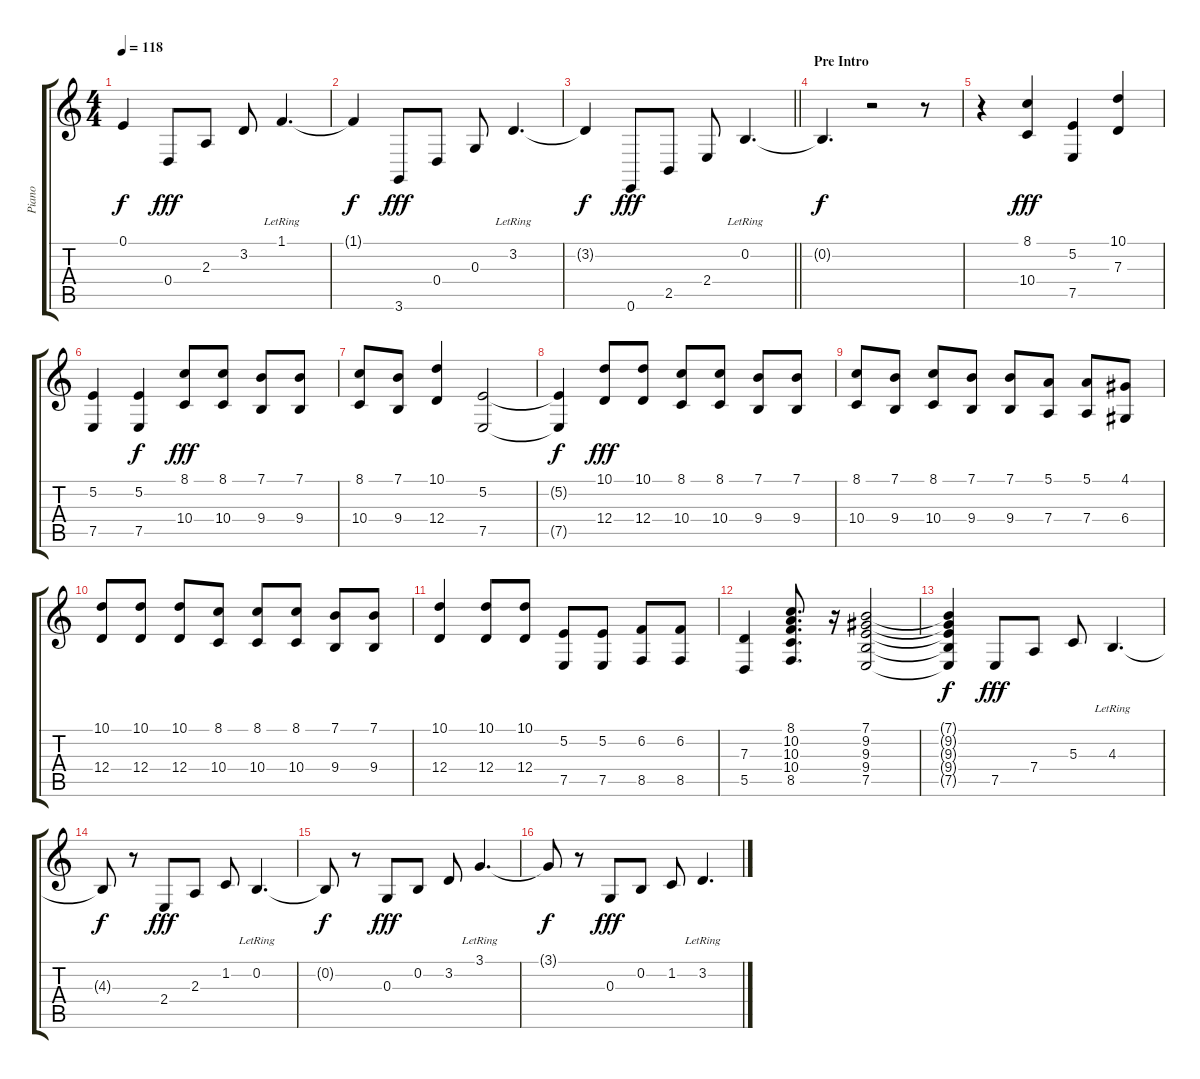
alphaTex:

\track ("Piano" "Piano") {instrument acousticgrandpiano}
\staff {score tabs}
\tuning (E4 B3 G3 D3 A2 E2) {hide}
\ts (4 4)
\tempo 118
\clef g2
\ks c
0.1{t}.4{dy f} 0.4.8{dy fff} 2.3.8 3.2.8 1.1{lr}.4{d} |
1.1{t}.4{dy f} 3.6.8{dy fff} 0.4.8 0.3.8 3.2{lr}.4{d} |
\barLineRight lightlight
3.2{t}.4{dy f} 0.6.8{dy fff} 2.5.8 2.4.8 0.2{lr}.4{d} |
\section ("" "Pre Intro")
0.2{t}.4{d dy f} r.2 r.8 |
r.4 (8.1 10.4).4{dy fff} (5.2 7.5).4 (10.1 7.3).4 |
(5.2 7.5).4 (5.2 7.5).4{dy f} (8.1 10.4).8{dy fff} (8.1 10.4).8 (7.1 9.4).8 (7.1 9.4).8 |
(8.1 10.4).8 (7.1 9.4).8 (10.1 12.4).4 (5.2 7.5).2 |
(5.2{t} 7.5{t}).4{dy f} (10.1 12.4).8{dy fff} (10.1 12.4).8 (8.1 10.4).8 (8.1 10.4).8 (7.1 9.4).8 (7.1 9.4).8 |
(8.1 10.4).8 (7.1 9.4).8 (8.1 10.4).8 (7.1 9.4).8 (7.1 9.4).8 (5.1 7.4).8 (5.1 7.4).8 (4.1 6.4).8 |
(10.1 12.4).8 (10.1 12.4).8 (10.1 12.4).8 (8.1 10.4).8 (8.1 10.4).8 (8.1 10.4).8 (7.1 9.4).8 (7.1 9.4).8 |
(10.1 12.4).4 (10.1 12.4).8 (10.1 12.4).8 (5.2 7.5).8 (5.2 7.5).8 (6.2 8.5).8 (6.2 8.5).8 |
(7.3 5.5).4 (8.1 10.2 10.3 10.4 8.5).8{d} r.16 (7.1 9.2 9.3 9.4 7.5).2 |
(7.1{t} 9.2{t} 9.3{t} 9.4{t} 7.5{t}).4{dy f} 7.5.8{dy fff volume 11 instrument stringensemble1} 7.4.8 5.3.8 4.3{lr}.4{d} |
4.3{t}.8{dy f} r.8 2.4.8{dy fff} 2.3.8 1.2.8 0.2{lr}.4{d} |
0.2{t}.8{dy f} r.8 0.3.8{dy fff} 0.2.8 3.2.8 3.1{lr}.4{d} |
3.1{t}.8{dy f} r.8 0.3.8{dy fff} 0.2.8 1.2.8 3.2{lr}.4{d}
